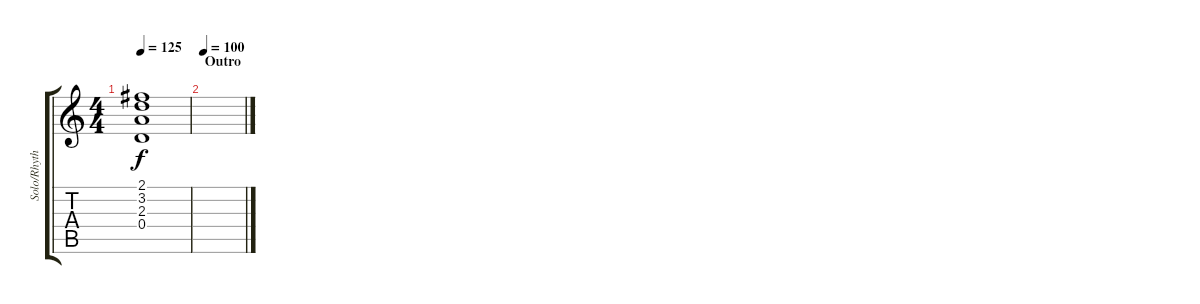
\track ("Solo/Rhythm" "Solo/Rhyth") {instrument overdrivenguitar}
\staff {score tabs}
\tuning (E4 B3 G3 D3 A2 E2) {hide}
\ts (4 4)
\tempo 125
\clef g2
\ks c
(2.1{t} 3.2{t} 2.3{t} 0.4{t}).1{dy f} |
\section ("" "Outro")
\tempo 100
